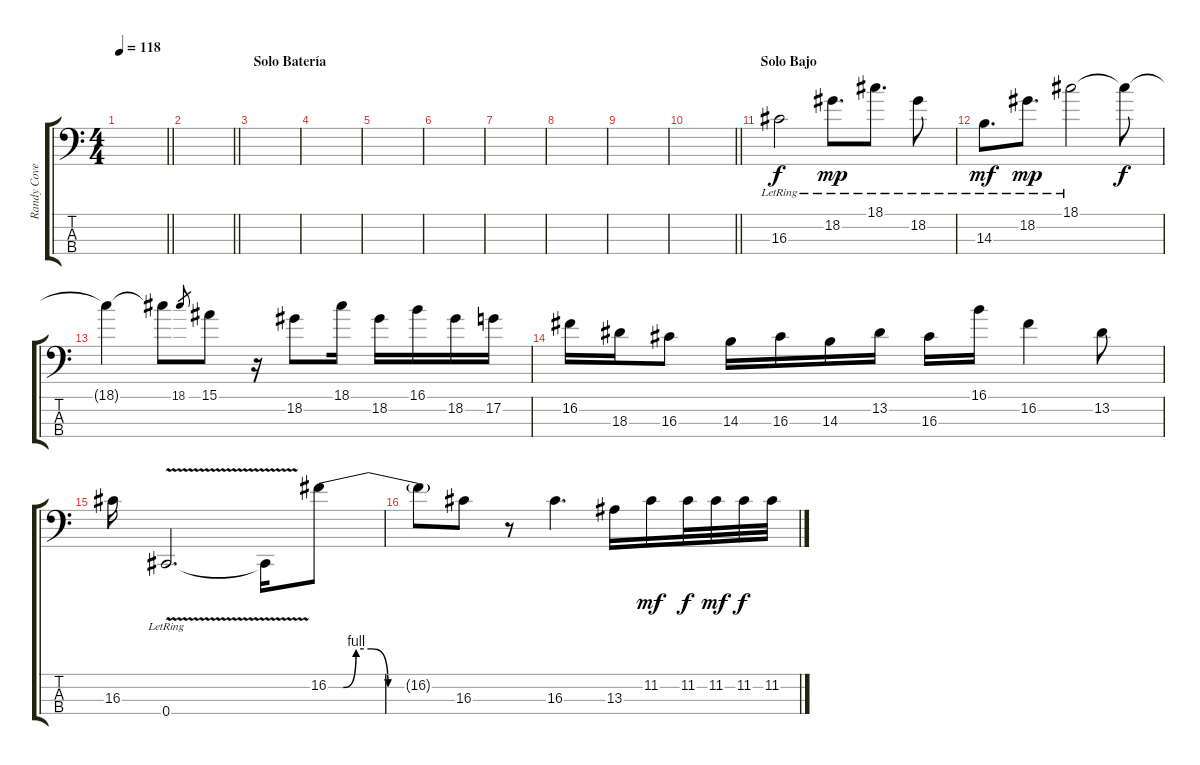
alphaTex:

\track ("Randy Coven" "Randy Cove") {instrument electricbassfinger}
\staff {score tabs}
\tuning (G2 D2 A1 Db1) {hide}
\ts (4 4)
\tempo 118
\clef f4
\barLineRight lightlight
\ks c
|
\barLineRight lightlight
|
\section ("" "Solo Batería")
|
|
|
|
|
|
|
\barLineRight lightlight
|
\section ("" "Solo Bajo")
16.3{lr}.2 18.2{lr}.8{d dy mp} 18.1{lr}.8{d} 18.2{lr}.8 |
14.3{lr}.8{d dy mf} 18.2{lr}.8{d dy mp} 18.1{lr}.2 18.1{t}.8{dy f} |
18.1{t}.4 18.1{t}.8 18.1.8{gr} 15.1.8 r.16 18.2.8 18.1.16 18.2.16 16.1.16 18.2.16 17.2.16 |
16.2.16 18.3.16 16.3.8 14.3.16 16.3.16 14.3.16 13.2.16 16.3.16 16.1.16 16.2.4 13.2.8 |
16.3.16 0.4{v lr}.2{d} 0.4{t}.16 16.2{be (custom 0 0 7 0 13 4 20 4 28 0 60 0)}.8 |
16.2{t}.8 16.3.8 r.8 16.3.4{d} 13.3.16 11.2.16{dy mf} 11.2.32{dy f} 11.2.32{dy mf} 11.2.32{dy f} 11.2.32
